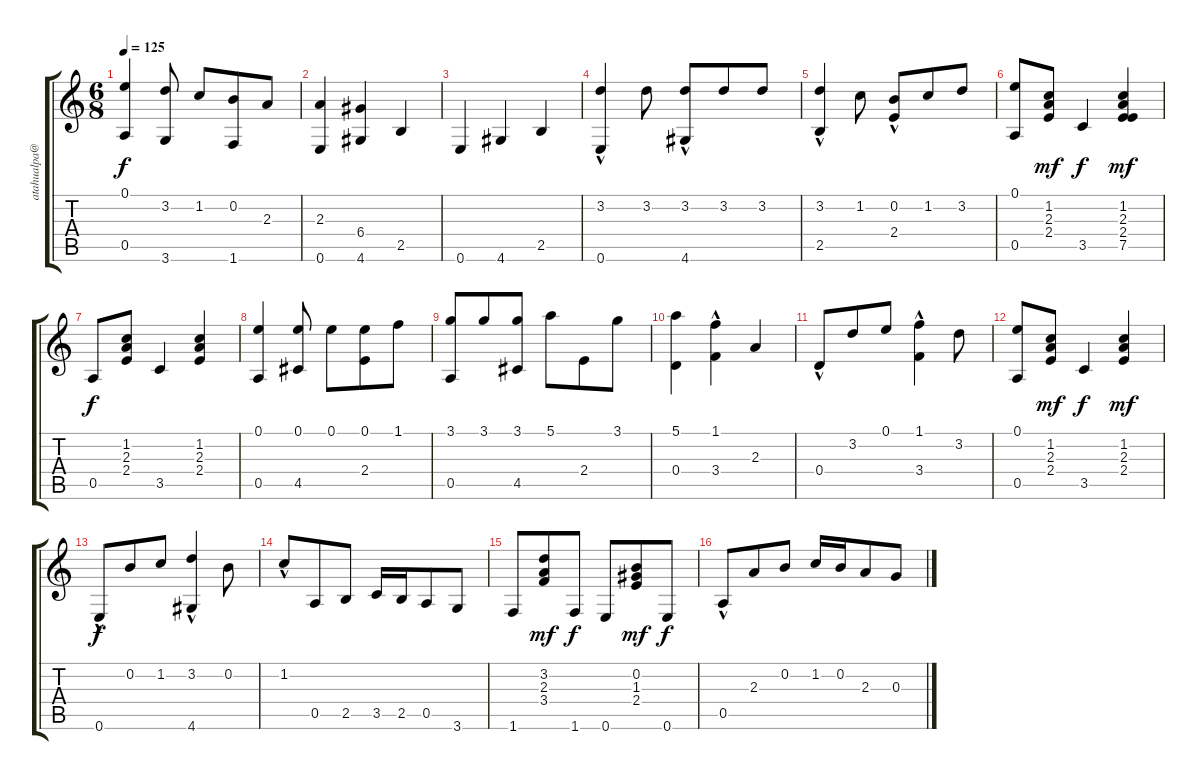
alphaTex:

\track ("" "atahualpa@") {instrument acousticguitarnylon}
\staff {score tabs}
\tuning (E4 B3 G3 D3 A2 E2) {hide}
\ts (6 8)
\tempo 125
\clef g2
\ks c
(0.1 0.5).4{dy f} (3.2 3.6).8 1.2.8 (0.2 1.6).8 2.3.8 |
(2.3 0.6).4 (6.4 4.6).4 2.5.4 |
0.6.4 4.6.4 2.5.4 |
(3.2 0.6{hac}).4 3.2.8 (3.2 4.6{hac}).8 3.2.8 3.2.8 |
(3.2 2.5{hac}).4 1.2.8 (0.2 2.4{hac}).8 1.2.8 3.2.8 |
(0.1 0.5).8 (1.2 2.3 2.4).8{dy mf} 3.5.4{dy f} (1.2 2.3 2.4 7.5).4{dy mf} |
0.5.8{dy f} (1.2 2.3 2.4).8 3.5.4 (1.2 2.3 2.4).4 |
(0.1 0.5).4 (0.1 4.5).8 0.1.8 (0.1 2.4).8 1.1.8 |
(3.1 0.5).8 3.1.8 (3.1 4.5).8 5.1.8 2.4.8 3.1.8 |
(5.1 0.4).4 (1.1{hac} 3.4).4 2.3.4 |
0.4{hac}.8 3.2.8 0.1.8 (1.1 3.4{hac}).4 3.2.8 |
(0.1 0.5).8 (1.2 2.3 2.4).8{dy mf} 3.5.4{dy f} (1.2 2.3 2.4).4{dy mf} |
0.6{hac}.8{dy f} 0.2.8 1.2.8 (3.2 4.6{hac}).4 0.2.8 |
1.2{hac}.8 0.5.8 2.5.8 3.5.16 2.5.16 0.5.8 3.6.8 |
1.6.8 (3.2 2.3 3.4).8{dy mf} 1.6.8{dy f} 0.6.8 (0.2 1.3 2.4).8{dy mf} 0.6.8{dy f} |
0.5{hac}.8 2.3.8 0.2.8 1.2.16 0.2.16 2.3.8 0.3.8
